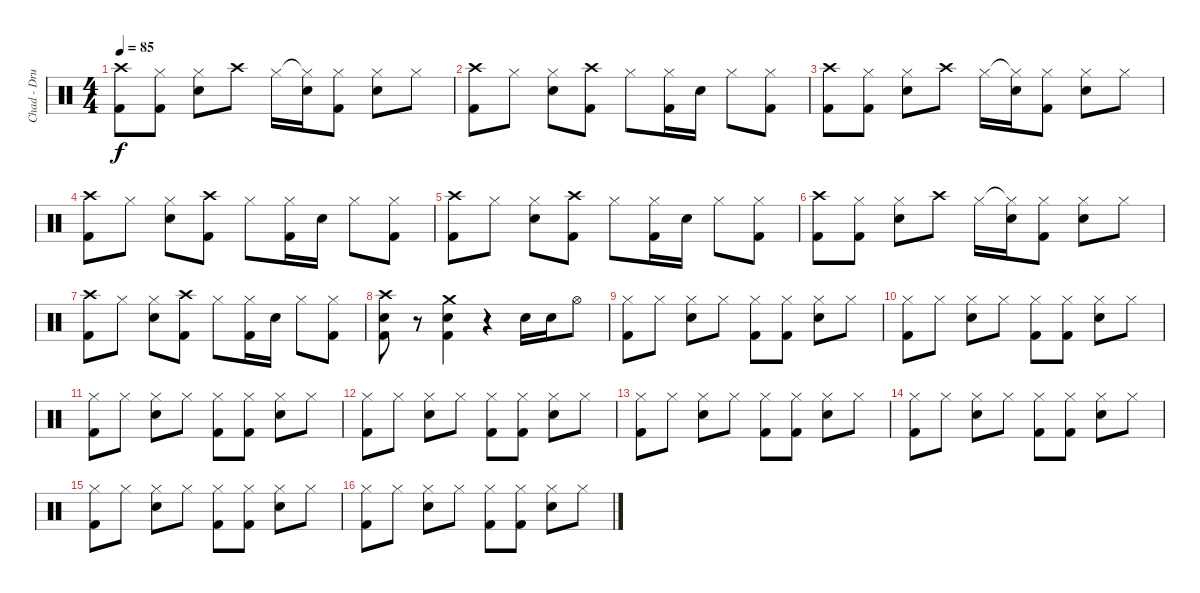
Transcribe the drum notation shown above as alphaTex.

\track ("Chad - Drums" "Chad - Dru") {instrument percussion}
\staff {score}
\articulation defaults
\ts (4 4)
\tempo 85
\clef neutral
\ks c
("Crash high (hit)" "Kick (hit) 2").8{dy f} ("Hi-Hat (closed)" "Kick (hit) 2").8 ("Hi-Hat (closed)" "Snare (hit) 2").8 "Crash high (hit)".8 "Hi-Hat (closed)".16 ("Hi-Hat (closed)"{t} "Snare (hit) 2").16 ("Hi-Hat (closed)" "Kick (hit) 2").8 ("Hi-Hat (closed)" "Snare (hit) 2").8 "Hi-Hat (closed)".8 |
("Crash high (hit)" "Kick (hit) 2").8 "Hi-Hat (closed)".8 ("Hi-Hat (closed)" "Snare (hit) 2").8 ("Crash high (hit)" "Kick (hit) 2").8 "Hi-Hat (closed)".8 ("Hi-Hat (closed)" "Kick (hit) 2").16 "Snare (hit) 2".16 "Hi-Hat (closed)".8 ("Hi-Hat (closed)" "Kick (hit) 2").8 |
("Crash high (hit)" "Kick (hit) 2").8 ("Hi-Hat (closed)" "Kick (hit) 2").8 ("Hi-Hat (closed)" "Snare (hit) 2").8 "Crash high (hit)".8 "Hi-Hat (closed)".16 ("Hi-Hat (closed)"{t} "Snare (hit) 2").16 ("Hi-Hat (closed)" "Kick (hit) 2").8 ("Hi-Hat (closed)" "Snare (hit) 2").8 "Hi-Hat (closed)".8 |
("Crash high (hit)" "Kick (hit) 2").8 "Hi-Hat (closed)".8 ("Hi-Hat (closed)" "Snare (hit) 2").8 ("Crash high (hit)" "Kick (hit) 2").8 "Hi-Hat (closed)".8 ("Hi-Hat (closed)" "Kick (hit) 2").16 "Snare (hit) 2".16 "Hi-Hat (closed)".8 ("Hi-Hat (closed)" "Kick (hit) 2").8 |
("Crash high (hit)" "Kick (hit) 2").8 "Hi-Hat (closed)".8 ("Hi-Hat (closed)" "Snare (hit) 2").8 ("Crash high (hit)" "Kick (hit) 2").8 "Hi-Hat (closed)".8 ("Hi-Hat (closed)" "Kick (hit) 2").16 "Snare (hit) 2".16 "Hi-Hat (closed)".8 ("Hi-Hat (closed)" "Kick (hit) 2").8 |
("Crash high (hit)" "Kick (hit) 2").8 ("Hi-Hat (closed)" "Kick (hit) 2").8 ("Hi-Hat (closed)" "Snare (hit) 2").8 "Crash high (hit)".8 "Hi-Hat (closed)".16 ("Hi-Hat (closed)"{t} "Snare (hit) 2").16 ("Hi-Hat (closed)" "Kick (hit) 2").8 ("Hi-Hat (closed)" "Snare (hit) 2").8 "Hi-Hat (closed)".8 |
("Crash high (hit)" "Kick (hit) 2").8 "Hi-Hat (closed)".8 ("Hi-Hat (closed)" "Snare (hit) 2").8 ("Crash high (hit)" "Kick (hit) 2").8 "Hi-Hat (closed)".8 ("Hi-Hat (closed)" "Kick (hit) 2").16 "Snare (hit) 2".16 "Hi-Hat (closed)".8 ("Hi-Hat (closed)" "Kick (hit) 2").8 |
("Crash high (hit)" "Snare (hit) 2" "Kick (hit) 2").8 r.8 ("Crash medium (hit)" "Snare (hit) 2" "Kick (hit) 2").4 r.4 "Snare (hit) 2".16 "Snare (hit) 2".16 "Hi-Hat (open)".8 |
("Hi-Hat (closed)" "Kick (hit) 2").8 "Hi-Hat (closed)".8 ("Hi-Hat (closed)" "Snare (hit) 2").8 "Hi-Hat (closed)".8 ("Hi-Hat (closed)" "Kick (hit) 2").8 ("Hi-Hat (closed)" "Kick (hit) 2").8 ("Hi-Hat (closed)" "Snare (hit) 2").8 "Hi-Hat (closed)".8 |
("Hi-Hat (closed)" "Kick (hit) 2").8 "Hi-Hat (closed)".8 ("Hi-Hat (closed)" "Snare (hit) 2").8 "Hi-Hat (closed)".8 ("Hi-Hat (closed)" "Kick (hit) 2").8 ("Hi-Hat (closed)" "Kick (hit) 2").8 ("Hi-Hat (closed)" "Snare (hit) 2").8 "Hi-Hat (closed)".8 |
("Hi-Hat (closed)" "Kick (hit) 2").8 "Hi-Hat (closed)".8 ("Hi-Hat (closed)" "Snare (hit) 2").8 "Hi-Hat (closed)".8 ("Hi-Hat (closed)" "Kick (hit) 2").8 ("Hi-Hat (closed)" "Kick (hit) 2").8 ("Hi-Hat (closed)" "Snare (hit) 2").8 "Hi-Hat (closed)".8 |
("Hi-Hat (closed)" "Kick (hit) 2").8 "Hi-Hat (closed)".8 ("Hi-Hat (closed)" "Snare (hit) 2").8 "Hi-Hat (closed)".8 ("Hi-Hat (closed)" "Kick (hit) 2").8 ("Hi-Hat (closed)" "Kick (hit) 2").8 ("Hi-Hat (closed)" "Snare (hit) 2").8 "Hi-Hat (closed)".8 |
("Hi-Hat (closed)" "Kick (hit) 2").8 "Hi-Hat (closed)".8 ("Hi-Hat (closed)" "Snare (hit) 2").8 "Hi-Hat (closed)".8 ("Hi-Hat (closed)" "Kick (hit) 2").8 ("Hi-Hat (closed)" "Kick (hit) 2").8 ("Hi-Hat (closed)" "Snare (hit) 2").8 "Hi-Hat (closed)".8 |
("Hi-Hat (closed)" "Kick (hit) 2").8 "Hi-Hat (closed)".8 ("Hi-Hat (closed)" "Snare (hit) 2").8 "Hi-Hat (closed)".8 ("Hi-Hat (closed)" "Kick (hit) 2").8 ("Hi-Hat (closed)" "Kick (hit) 2").8 ("Hi-Hat (closed)" "Snare (hit) 2").8 "Hi-Hat (closed)".8 |
("Hi-Hat (closed)" "Kick (hit) 2").8 "Hi-Hat (closed)".8 ("Hi-Hat (closed)" "Snare (hit) 2").8 "Hi-Hat (closed)".8 ("Hi-Hat (closed)" "Kick (hit) 2").8 ("Hi-Hat (closed)" "Kick (hit) 2").8 ("Hi-Hat (closed)" "Snare (hit) 2").8 "Hi-Hat (closed)".8 |
("Hi-Hat (closed)" "Kick (hit) 2").8 "Hi-Hat (closed)".8 ("Hi-Hat (closed)" "Snare (hit) 2").8 "Hi-Hat (closed)".8 ("Hi-Hat (closed)" "Kick (hit) 2").8 ("Hi-Hat (closed)" "Kick (hit) 2").8 ("Hi-Hat (closed)" "Snare (hit) 2").8 "Hi-Hat (closed)".8
